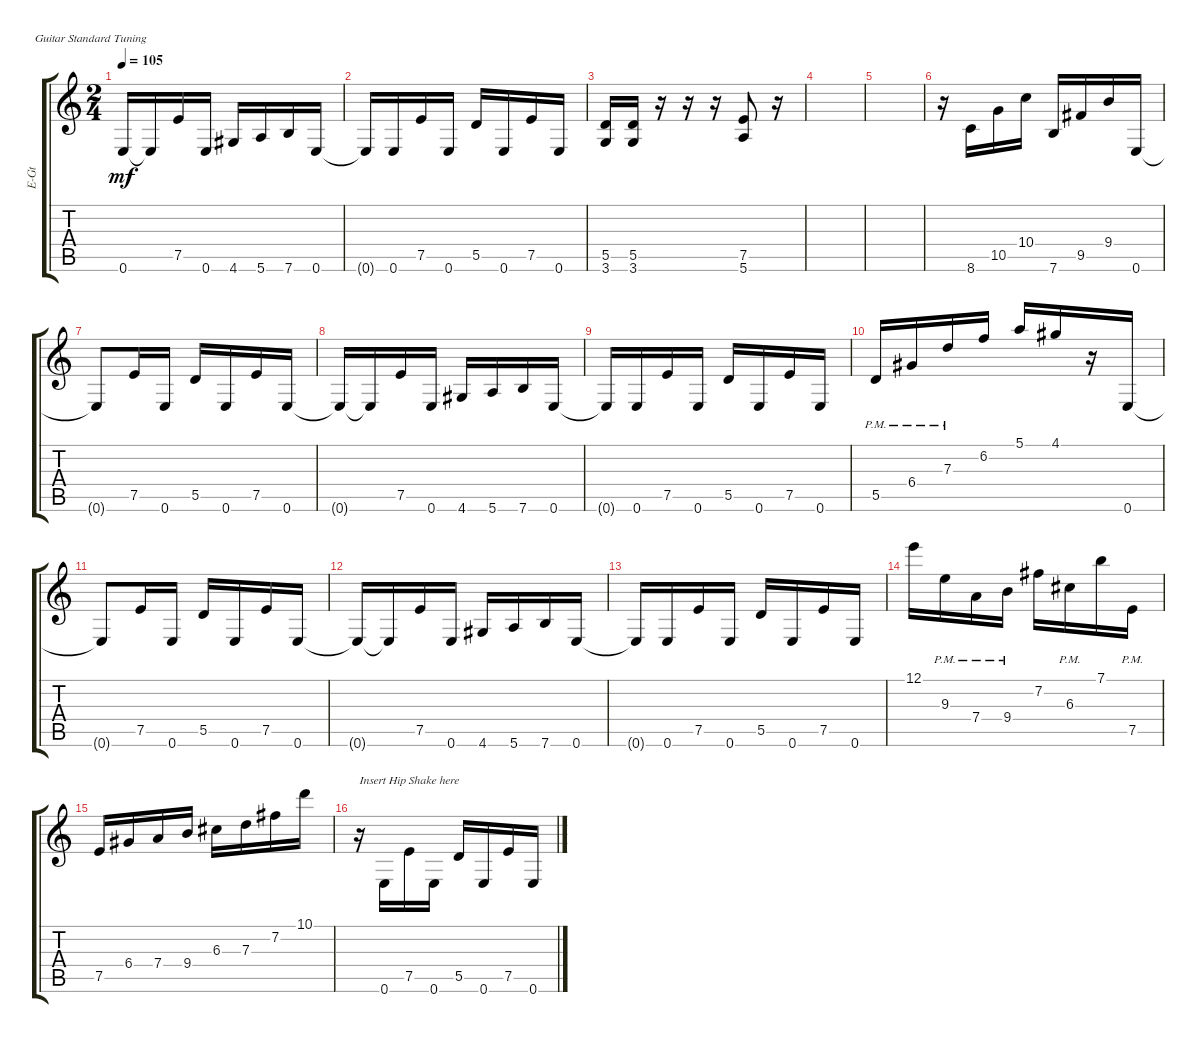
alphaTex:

\defaultSystemsLayout 4
\bracketExtendMode groupsimilarinstruments
\otherSystemsTrackNameOrientation horizontal
\track ("Al Di Electric" "E-Gt") {instrument overdrivenguitar}
\staff {score tabs}
\tuning (E4 B3 G3 D3 A2 E2)
\ts (2 4)
\tempo 105
\clef g2
\ks c
0.6{t}.16{dy mf beam Up} 0.6{t}.16{beam Up} 7.5.16{beam Up} 0.6.16{beam Up} 4.6{acc #}.16{beam Up} 5.6.16{beam Up} 7.6.16{beam Up} 0.6.16{beam Up} |
0.6{t}.16{beam Up} 0.6.16{beam Up} 7.5.16{beam Up} 0.6.16{beam Up} 5.5.16{beam Up} 0.6.16{beam Up} 7.5.16{beam Up} 0.6.16{beam Up} |
(3.6 5.5).16{beam Up} (3.6 5.5).16{beam Up} r.16{beam Up} r.16{beam Up} r.16{beam Up} (5.6 7.5).8{beam Up} r.16{beam Up} |
|
|
r.16{beam Down} 8.6.16{beam Up} 10.5.16{beam Up} 10.4.16{beam Up} 7.6.16{beam Up} 9.5{acc #}.16{beam Up} 9.4.16{beam Up} 0.6.16{beam Up} |
0.6{t}.8{beam Up} 7.5.16{beam Up} 0.6.16{beam Up} 5.5.16{beam Up} 0.6.16{beam Up} 7.5.16{beam Up} 0.6.16{beam Up} |
0.6{t}.16{beam Up} 0.6{t}.16{beam Up} 7.5.16{beam Up} 0.6.16{beam Up} 4.6{acc #}.16{beam Up} 5.6.16{beam Up} 7.6.16{beam Up} 0.6.16{beam Up} |
0.6{t}.16{beam Up} 0.6.16{beam Up} 7.5.16{beam Up} 0.6.16{beam Up} 5.5.16{beam Up} 0.6.16{beam Up} 7.5.16{beam Up} 0.6.16{beam Up} |
5.5{pm}.16{beam Up} 6.4{pm acc #}.16{beam Up} 7.3{pm}.16{beam Up} 6.2.16{beam Up} 5.1.16{beam Up} 4.1{acc #}.16{beam Up} r.16{beam Up} 0.6.16{beam Up} |
0.6{t}.8{beam Up} 7.5.16{beam Up} 0.6.16{beam Up} 5.5.16{beam Up} 0.6.16{beam Up} 7.5.16{beam Up} 0.6.16{beam Up} |
0.6{t}.16{beam Up} 0.6{t}.16{beam Up} 7.5.16{beam Up} 0.6.16{beam Up} 4.6{acc #}.16{beam Up} 5.6.16{beam Up} 7.6.16{beam Up} 0.6.16{beam Up} |
0.6{t}.16{beam Up} 0.6.16{beam Up} 7.5.16{beam Up} 0.6.16{beam Up} 5.5.16{beam Up} 0.6.16{beam Up} 7.5.16{beam Up} 0.6.16{beam Up} |
12.1.16{beam Down} 9.3{pm}.16{beam Down} 7.4{pm}.16{beam Down} 9.4{pm}.16{beam Down} 7.2{acc #}.16{beam Down} 6.3{pm acc #}.16{beam Down} 7.1.16{beam Down} 7.5{pm}.16{beam Down} |
7.5.16{beam Up} 6.4{acc #}.16{beam Up} 7.4.16{beam Up} 9.4.16{beam Up} 6.3{acc #}.16{beam Down} 7.3.16{beam Down} 7.2{acc #}.16{beam Down} 10.1.16{beam Down} |
r.16{txt "Insert Hip Shake here" beam Down} 0.6.16{beam Up} 7.5.16{beam Up} 0.6.16{beam Up} 5.5.16{beam Up} 0.6.16{beam Up} 7.5.16{beam Up} 0.6.16{beam Up}
